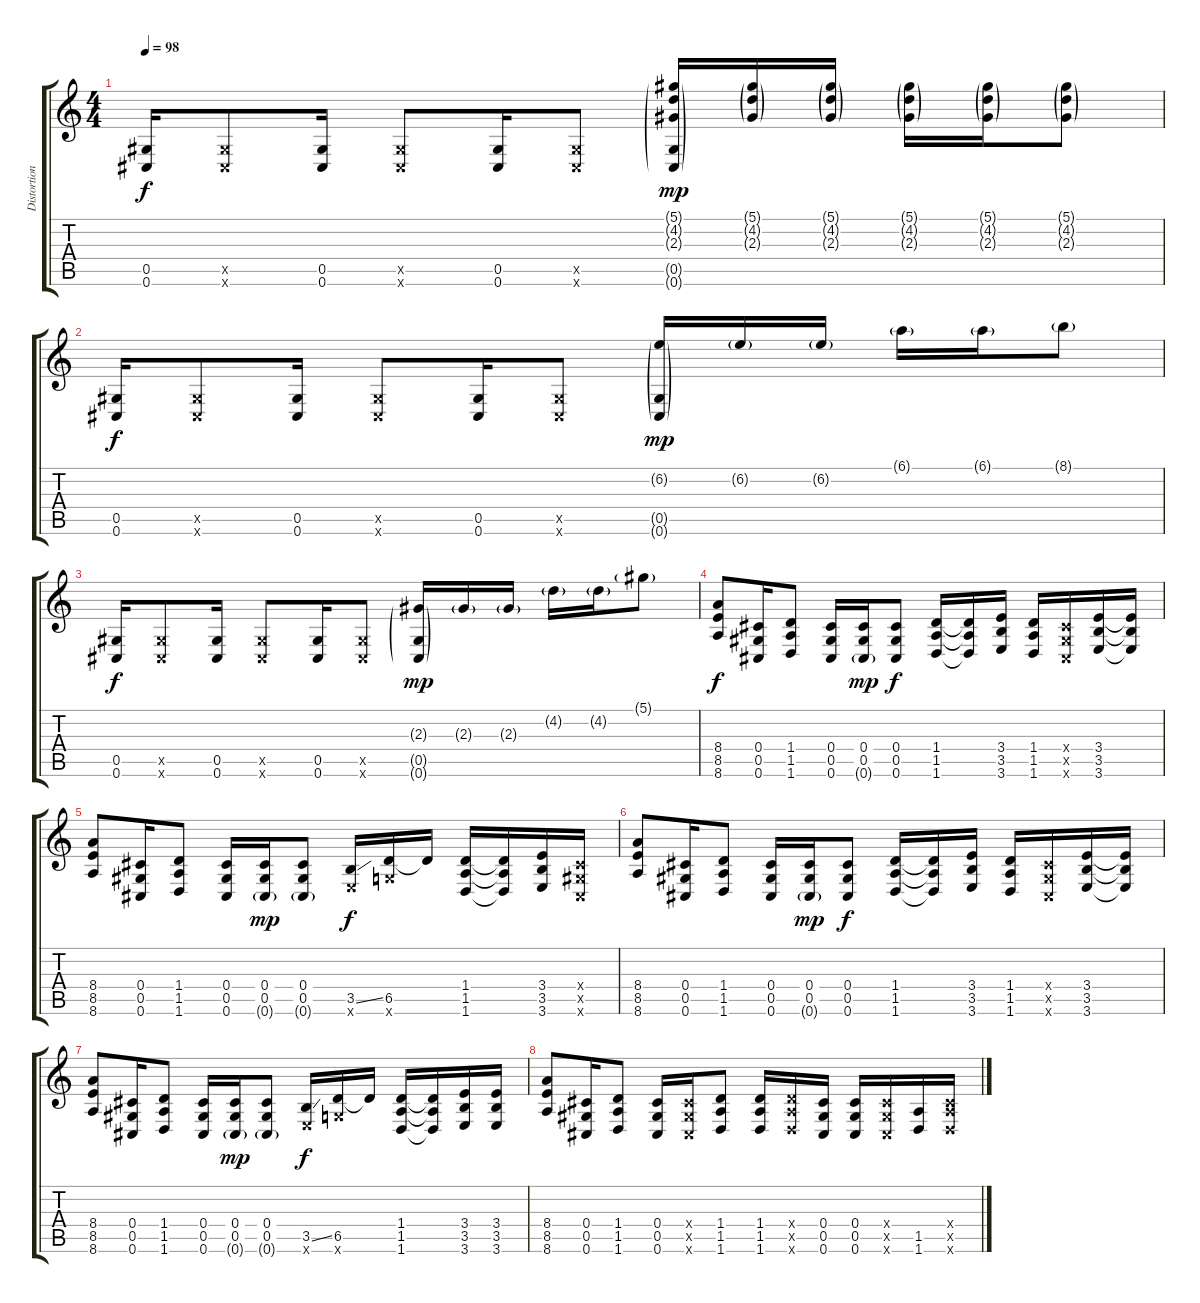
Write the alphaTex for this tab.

\track ("Distortion" "Distortion") {instrument distortionguitar}
\staff {score tabs}
\tuning (Eb4 Bb3 Gb3 Db3 Ab2 Db2) {hide}
\ts (4 4)
\tempo 98
\clef g2
\ks c
(0.5 0.6).16{dy f} (0.5{x} 0.6{x}).8 (0.5 0.6).16 (0.5{x} 0.6{x}).8 (0.5 0.6).16 (0.5{x} 0.6{x}).8 (5.1{g} 4.2{g} 2.3{g} 0.5{g} 0.6{g}).16{dy mp} (5.1{g} 4.2{g} 2.3{g}).16 (5.1{g} 4.2{g} 2.3{g}).16 (5.1{g} 4.2{g} 2.3{g}).16 (5.1{g} 4.2{g} 2.3{g}).16 (5.1{g} 4.2{g} 2.3{g}).8 |
(0.5 0.6).16{dy f} (0.5{x} 0.6{x}).8 (0.5 0.6).16 (0.5{x} 0.6{x}).8 (0.5 0.6).16 (0.5{x} 0.6{x}).8 (6.2{g} 0.5{g} 0.6{g}).16{dy mp} 6.2{g}.16 6.2{g}.16 6.1{g}.16 6.1{g}.16 8.1{g}.8 |
(0.5 0.6).16{dy f} (0.5{x} 0.6{x}).8 (0.5 0.6).16 (0.5{x} 0.6{x}).8 (0.5 0.6).16 (0.5{x} 0.6{x}).8 (2.3{g} 0.5{g} 0.6{g}).16{dy mp} 2.3{g}.16 2.3{g}.16 4.2{g}.16 4.2{g}.16 5.1{g}.8 |
(8.4 8.5 8.6).8{dy f} (0.4 0.5 0.6).16 (1.4 1.5 1.6).8 (0.4 0.5 0.6).16 (0.4 0.5 0.6{g}).16{dy mp} (0.4 0.5 0.6).8{dy f} (1.4 1.5 1.6).16 (1.4{t} 1.5{t} 1.6{t}).16 (3.4 3.5 3.6).16 (1.4 1.5 1.6).16 (0.4{x} 0.5{x} 0.6{x}).16 (3.4 3.5 3.6).16 (3.4{t} 3.5{t} 3.6{t}).16 |
(8.4 8.5 8.6).8 (0.4 0.5 0.6).16 (1.4 1.5 1.6).8 (0.4 0.5 0.6).16 (0.4 0.5 0.6{g}).16{dy mp} (0.4 0.5 0.6{g}).8 (3.5{ss} 3.6{x}).16{dy f} (6.5 6.6{x}).16 6.5{t}.16 (1.4 1.5 1.6).16 (1.4{t} 1.5{t} 1.6{t}).16 (3.4 3.5 3.6).16 (0.4{x} 0.5{x} 0.6{x}).16 |
(8.4 8.5 8.6).8 (0.4 0.5 0.6).16 (1.4 1.5 1.6).8 (0.4 0.5 0.6).16 (0.4 0.5 0.6{g}).16{dy mp} (0.4 0.5 0.6).8{dy f} (1.4 1.5 1.6).16 (1.4{t} 1.5{t} 1.6{t}).16 (3.4 3.5 3.6).16 (1.4 1.5 1.6).16 (0.4{x} 0.5{x} 0.6{x}).16 (3.4 3.5 3.6).16 (3.4{t} 3.5{t} 3.6{t}).16 |
(8.4 8.5 8.6).8 (0.4 0.5 0.6).16 (1.4 1.5 1.6).8 (0.4 0.5 0.6).16 (0.4 0.5 0.6{g}).16{dy mp} (0.4 0.5 0.6{g}).8 (3.5{ss} 3.6{x}).16{dy f} (6.5 6.6{x}).16 6.5{t}.16 (1.4 1.5 1.6).16 (1.4{t} 1.5{t} 1.6{t}).16 (3.4 3.5 3.6).16 (3.4 3.5 3.6).16 |
(8.4 8.5 8.6).8 (0.4 0.5 0.6).16 (1.4 1.5 1.6).8 (0.4 0.5 0.6).16 (0.4{x} 0.5{x} 0.6{x}).16 (1.4 1.5 1.6).8 (1.4 1.5 1.6).16 (1.4{x} 1.5{x} 1.6{x}).16 (0.4 0.5 0.6).16 (0.4 0.5 0.6).16 (0.4{x} 0.5{x} 0.6{x}).16 (1.5 1.6).16 (0.4{x} 1.5{x} 1.6{x}).16
